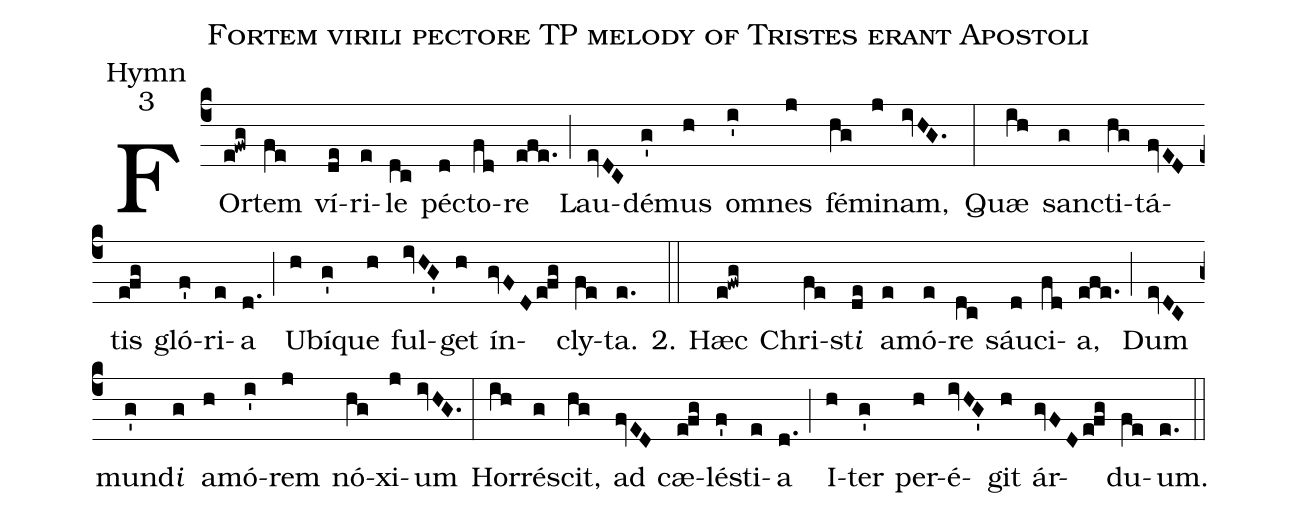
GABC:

name:Fortem virili pectore TP melody of Tristes erant Apostoli;
office-part: Hymn;
mode: 3;
%%
(c4) FOr(e!fwg)tem(fe) ví(de)ri(e)le(dc) pé(d)cto(fd)re(efe.) (;) Lau(evDC)dé(g')mus(h) o(i')mnes(j) fé(hg)mi(j)nam,(ivHG.) (:) Quæ(ih) san(g)cti(hg)tá(fvED)tis(efg) gló(f')ri(e)a(d.) (;) U(h)bí(g')que(h) ful(ivHG')get(h) ín(gvFDefg)cly(fe)ta.(e.) (::)
2. Hæc(e!fwg) Chri(fe)st<i>i</i>(de) a(e)mó(e)re(dc) sáu(d)ci(fd)a,(efe.) (;) Dum(evDC) mun(g')d<i>i</i>(g) a(h)mó(i')rem(j) nó(hg)xi(j)um(ivHG.) (:) Hor(ih)ré(g)scit,(hg) ad(fvED) cæ(efg)lé(f')sti(e)a(d.) (;) I(h)ter(g') per(h)é(ivHG')git(h) ár(gvFDefg)du(fe)um.(e.) (::)
%3. Car(e!fwg)nem(fe) do(de)mans(e) je(dc)jú(d)ni(fd)is,(efe.) (;) Dul(evDC)cí(g')que(h) men(i')tem(j) pá(hg)bu(j)lo,(ivHG.) (:) O(ih)ra(g)ti(hg)ó(fvED)nis(efg) nú(f')tri(e)ens,(d.) (;) Cǽ(h)li(g') po(h)tí(ivHG')tur(h) gáu(gvFDefg)di(fe)is.(e.) (::)
%4. Rex(e!fwg) Chri(fe)ste(de) vir(e)tus(dc) fór(d)ti(fd)um(efe.) (;) Qui(evDC) so(g')lus(h) ma(i')gna(j) éf(hg)fi(j)cis,(ivHG.) (:) Hu(ih)jus(g) pre(hg)cá(fvED)tu,(efg) quǽ(f')su(e)mus,(d.) (;) Au(h)di(g') be(h)ní(ivHG')gnus(h) súp(gvFDefg)pli(fe)ces.(e.) (::)
%5. Gló(e!fwg)ri(fe)a(de) ti(e)bi(dc) Dó(d)mi(fd)ne,(efe.) (;)
%Qui(evDC) sur(g')re(h)xí(i')st<i>i</i>(j) a(j) mór(hg)tu(j)is,(ivHG.) (:)
%Cum(ih) Pa(g)tr<i>e</i>(g) et(hg) San(fvED)cto(efg) Spí(f')ri(e)tu,(d.) (;)
%In(h) sem(g')pi(h)tér(ivHG')na(h) sǽ(gvFDefg)cu(fe)la.(e.) (::)
%A(efe)men.(de..) (::)
